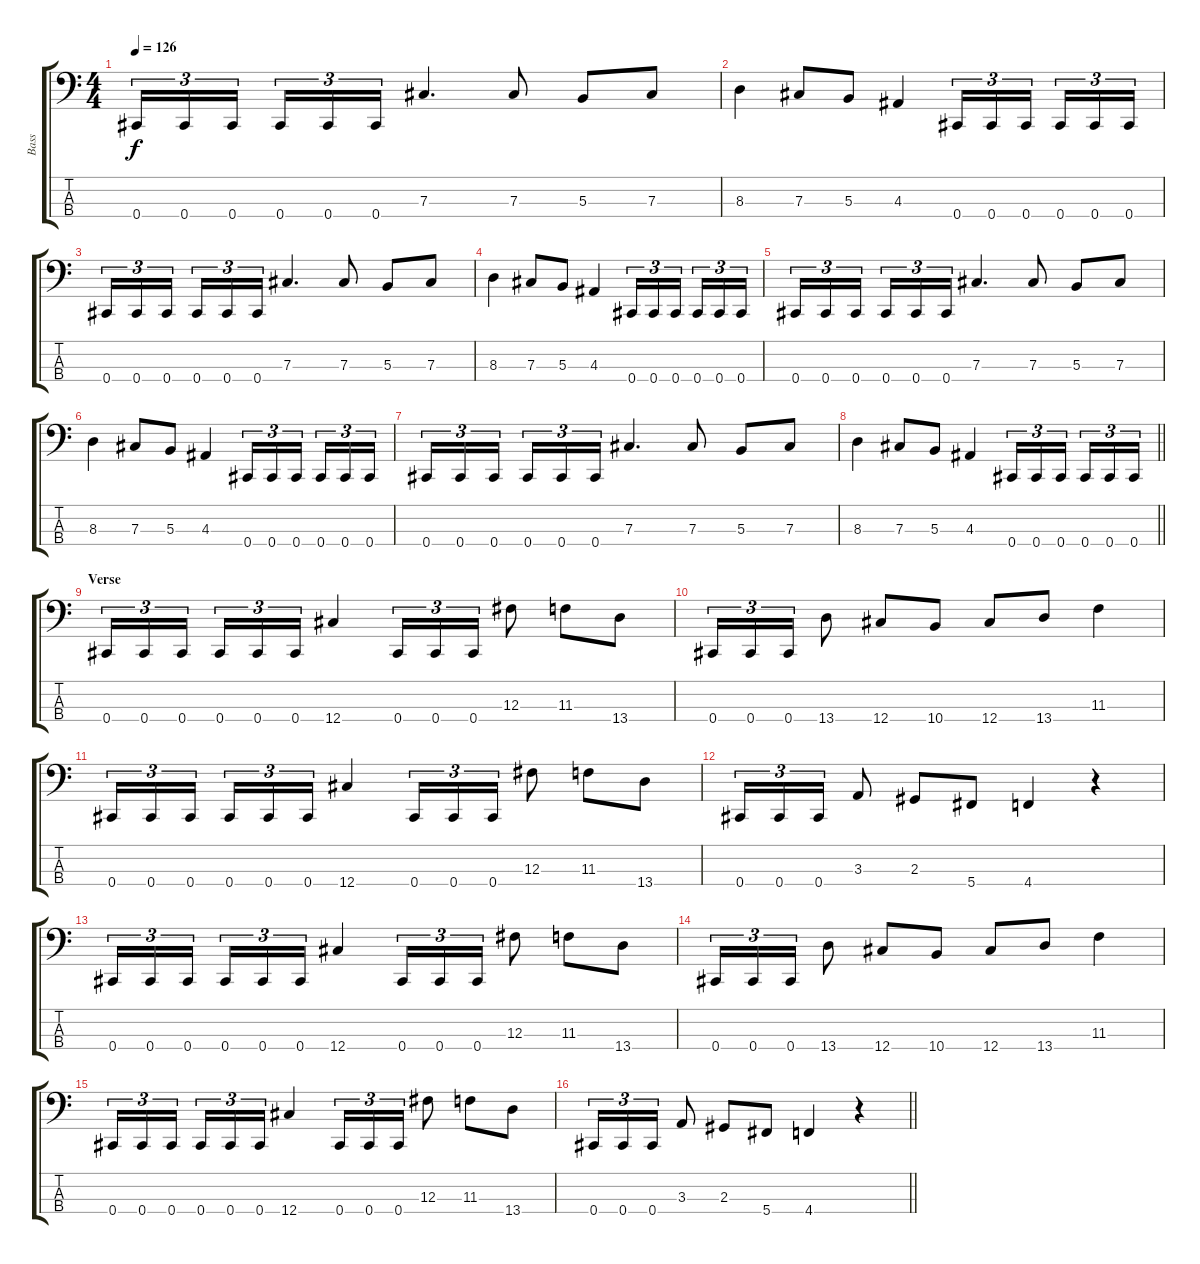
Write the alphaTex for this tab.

\track ("Bass" "Bass") {instrument electricbassfinger}
\staff {score tabs}
\tuning (E2 B1 Gb1 Db1) {hide}
\ts (4 4)
\section ("" "")
\tempo 126
\clef f4
\ks c
0.4.16{tu (3 2) dy f} 0.4.16{tu (3 2)} 0.4.16{tu (3 2) beam splitsecondary} 0.4.16{tu (3 2)} 0.4.16{tu (3 2)} 0.4.16{tu (3 2)} 7.3.4{d} 7.3.8 5.3.8 7.3.8 |
8.3.4 7.3.8 5.3.8 4.3.4 0.4.16{tu (3 2)} 0.4.16{tu (3 2)} 0.4.16{tu (3 2) beam splitsecondary} 0.4.16{tu (3 2)} 0.4.16{tu (3 2)} 0.4.16{tu (3 2)} |
0.4.16{tu (3 2)} 0.4.16{tu (3 2)} 0.4.16{tu (3 2) beam splitsecondary} 0.4.16{tu (3 2)} 0.4.16{tu (3 2)} 0.4.16{tu (3 2)} 7.3.4{d} 7.3.8 5.3.8 7.3.8 |
8.3.4 7.3.8 5.3.8 4.3.4 0.4.16{tu (3 2)} 0.4.16{tu (3 2)} 0.4.16{tu (3 2) beam splitsecondary} 0.4.16{tu (3 2)} 0.4.16{tu (3 2)} 0.4.16{tu (3 2)} |
0.4.16{tu (3 2)} 0.4.16{tu (3 2)} 0.4.16{tu (3 2) beam splitsecondary} 0.4.16{tu (3 2)} 0.4.16{tu (3 2)} 0.4.16{tu (3 2)} 7.3.4{d} 7.3.8 5.3.8 7.3.8 |
8.3.4 7.3.8 5.3.8 4.3.4 0.4.16{tu (3 2)} 0.4.16{tu (3 2)} 0.4.16{tu (3 2) beam splitsecondary} 0.4.16{tu (3 2)} 0.4.16{tu (3 2)} 0.4.16{tu (3 2)} |
0.4.16{tu (3 2)} 0.4.16{tu (3 2)} 0.4.16{tu (3 2) beam splitsecondary} 0.4.16{tu (3 2)} 0.4.16{tu (3 2)} 0.4.16{tu (3 2)} 7.3.4{d} 7.3.8 5.3.8 7.3.8 |
\barLineRight lightlight
8.3.4 7.3.8 5.3.8 4.3.4 0.4.16{tu (3 2)} 0.4.16{tu (3 2)} 0.4.16{tu (3 2) beam splitsecondary} 0.4.16{tu (3 2)} 0.4.16{tu (3 2)} 0.4.16{tu (3 2)} |
\section ("" "Verse")
0.4.16{tu (3 2)} 0.4.16{tu (3 2)} 0.4.16{tu (3 2) beam splitsecondary} 0.4.16{tu (3 2)} 0.4.16{tu (3 2)} 0.4.16{tu (3 2)} 12.4.4 0.4.16{tu (3 2)} 0.4.16{tu (3 2)} 0.4.16{tu (3 2)} 12.3.8 11.3.8 13.4.8 |
0.4.16{tu (3 2)} 0.4.16{tu (3 2)} 0.4.16{tu (3 2)} 13.4.8 12.4.8 10.4.8 12.4.8 13.4.8 11.3.4 |
0.4.16{tu (3 2)} 0.4.16{tu (3 2)} 0.4.16{tu (3 2) beam splitsecondary} 0.4.16{tu (3 2)} 0.4.16{tu (3 2)} 0.4.16{tu (3 2)} 12.4.4 0.4.16{tu (3 2)} 0.4.16{tu (3 2)} 0.4.16{tu (3 2)} 12.3.8 11.3.8 13.4.8 |
0.4.16{tu (3 2)} 0.4.16{tu (3 2)} 0.4.16{tu (3 2)} 3.3.8 2.3.8 5.4.8 4.4.4 r.4 |
0.4.16{tu (3 2)} 0.4.16{tu (3 2)} 0.4.16{tu (3 2) beam splitsecondary} 0.4.16{tu (3 2)} 0.4.16{tu (3 2)} 0.4.16{tu (3 2)} 12.4.4 0.4.16{tu (3 2)} 0.4.16{tu (3 2)} 0.4.16{tu (3 2)} 12.3.8 11.3.8 13.4.8 |
0.4.16{tu (3 2)} 0.4.16{tu (3 2)} 0.4.16{tu (3 2)} 13.4.8 12.4.8 10.4.8 12.4.8 13.4.8 11.3.4 |
0.4.16{tu (3 2)} 0.4.16{tu (3 2)} 0.4.16{tu (3 2) beam splitsecondary} 0.4.16{tu (3 2)} 0.4.16{tu (3 2)} 0.4.16{tu (3 2)} 12.4.4 0.4.16{tu (3 2)} 0.4.16{tu (3 2)} 0.4.16{tu (3 2)} 12.3.8 11.3.8 13.4.8 |
\barLineRight lightlight
0.4.16{tu (3 2)} 0.4.16{tu (3 2)} 0.4.16{tu (3 2)} 3.3.8 2.3.8 5.4.8 4.4.4 r.4
